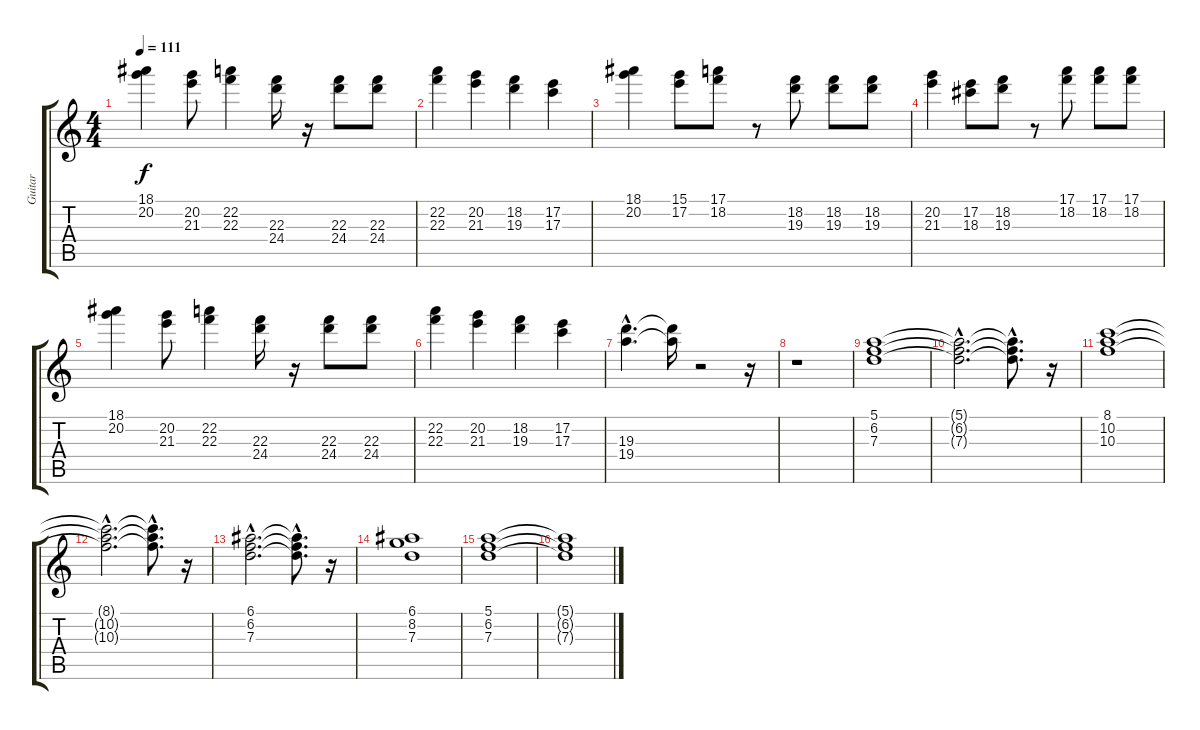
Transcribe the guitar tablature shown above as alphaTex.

\track ("Guitar" "Guitar") {instrument acousticguitarsteel}
\staff {score tabs}
\tuning (E4 B3 G3 D3 A2 E2) {hide}
\ts (4 4)
\tempo 111
\clef g2
\ks c
(18.1 20.2).4{dy f} (20.2 21.3).8 (22.2 22.3).4 (22.3 24.4).16 r.16 (22.3 24.4).8 (22.3 24.4).8 |
(22.2 22.3).4 (20.2 21.3).4 (18.2 19.3).4 (17.2 17.3).4 |
(18.1 20.2).4 (15.1 17.2).8 (17.1 18.2).8 r.8 (18.2 19.3).8 (18.2 19.3).8 (18.2 19.3).8 |
(20.2 21.3).4 (17.2 18.3).8 (18.2 19.3).8 r.8 (17.1 18.2).8 (17.1 18.2).8 (17.1 18.2).8 |
(18.1 20.2).4 (20.2 21.3).8 (22.2 22.3).4 (22.3 24.4).16 r.16 (22.3 24.4).8 (22.3 24.4).8 |
(22.2 22.3).4 (20.2 21.3).4 (18.2 19.3).4 (17.2 17.3).4 |
(19.3{hac} 19.4{hac}).4{d} (19.3{t} 19.4{t}).16 r.2 r.16 |
r.1 |
(5.1 6.2 7.3).1 |
(5.1{hac t} 6.2{hac t} 7.3{hac t}).2{d} (5.1{hac t} 6.2{hac t} 7.3{hac t}).8{d} r.16 |
(8.1 10.2 10.3).1 |
(8.1{hac t} 10.2{hac t} 10.3{hac t}).2{d} (8.1{hac t} 10.2{hac t} 10.3{hac t}).8{d} r.16 |
(6.1{hac} 6.2{hac} 7.3{hac}).2{d} (6.1{hac t} 6.2{hac t} 7.3{hac t}).8{d} r.16 |
(6.1 8.2 7.3).1 |
(5.1 6.2 7.3).1 |
(5.1{t} 6.2{t} 7.3{t}).1
